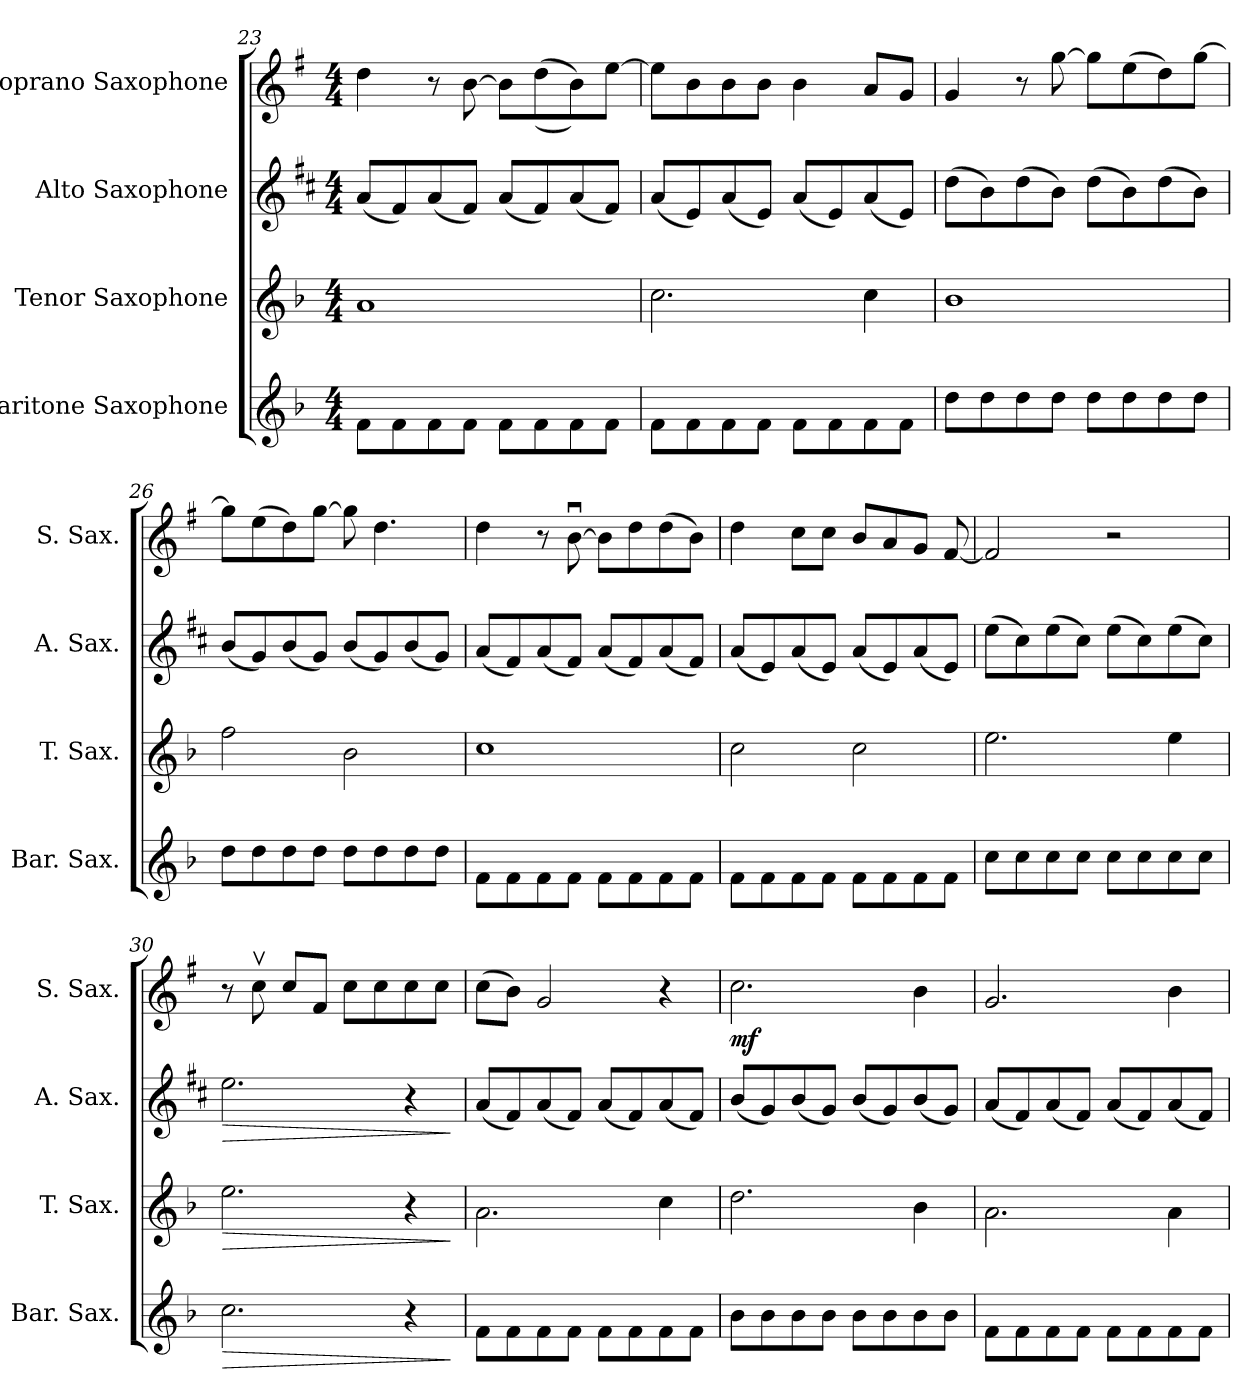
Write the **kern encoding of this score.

**kern	**dynam	**kern	**dynam	**kern	**dynam	**kern	**dynam
*part4	*part4	*part3	*part3	*part2	*part2	*part1	*part1
*staff4	*staff4	*staff3	*staff3	*staff2	*staff2	*staff1	*staff1
*I"Baritone Saxophone	*	*I"Tenor Saxophone	*	*I"Alto Saxophone	*	*I"Soprano Saxophone	*
*I'Bar. Sax.	*	*I'T. Sax.	*	*I'A. Sax.	*	*I'S. Sax.	*
*clefG2	*	*clefG2	*	*clefG2	*	*clefG2	*
*ITrd12c21	*	*ITrd8c14	*	*ITrd5c9	*	*ITrd1c2	*
*k[b-]	*	*k[b-]	*	*k[b-]	*	*k[b-]	*
*M4/4	*	*M4/4	*	*M4/4	*	*M4/4	*
=23	=23	=23	=23	=23	=23	=23	=23
8F\L	.	1A	.	(8c/L	.	4cc\	.
8F\	.	.	.	8A/)	.	.	.
8F\	.	.	.	(8c/	.	8r	.
8F\J	.	.	.	8A/J)	.	[8a\	.
8F\L	.	.	.	(8c/L	.	8a\L]	.
8F\	.	.	.	8A/)	.	((8cc\	.
8F\	.	.	.	(8c/	.	8a\))	.
8F\J	.	.	.	8A/J)	.	[8dd\J	.
=24	=24	=24	=24	=24	=24	=24	=24
8F\L	.	2.c\	.	(8c/L	.	8dd\L]	.
8F\	.	.	.	8G/)	.	8a\	.
8F\	.	.	.	(8c/	.	8a\	.
8F\J	.	.	.	8G/J)	.	8a\J	.
8F\L	.	.	.	(8c/L	.	4a\	.
8F\	.	.	.	8G/)	.	.	.
8F\	.	4c\	.	(8c/	.	8g/L	.
8F\J	.	.	.	8G/J)	.	8f/J	.
!!LO:PB:g=z
=25	=25	=25	=25	=25	=25	=25	=25
8d\L	.	1B-	.	(8f\L	.	4f/	.
8d\	.	.	.	8d\)	.	.	.
8d\	.	.	.	(8f\	.	8r	.
8d\J	.	.	.	8d\J)	.	[8ff\	.
8d\L	.	.	.	(8f\L	.	8ff\L]	.
8d\	.	.	.	8d\)	.	(8dd\	.
8d\	.	.	.	(8f\	.	8cc\)	.
8d\J	.	.	.	8d\J)	.	[8ff\J	.
=26	=26	=26	=26	=26	=26	=26	=26
8d\L	.	2f\	.	(8d/L	.	8ff\L]	.
8d\	.	.	.	8B-/)	.	(8dd\	.
8d\	.	.	.	(8d/	.	8cc\)	.
8d\J	.	.	.	8B-/J)	.	[8ff\J	.
8d\L	.	2B-\	.	(8d/L	.	8ff\]	.
8d\	.	.	.	8B-/)	.	4.cc\	.
8d\	.	.	.	(8d/	.	.	.
8d\J	.	.	.	8B-/J)	.	.	.
=27	=27	=27	=27	=27	=27	=27	=27
8F\L	.	1c	.	(8c/L	.	4cc\	.
8F\	.	.	.	8A/)	.	.	.
8F\	.	.	.	(8c/	.	8r	.
8F\J	.	.	.	8A/J)	.	[8au\	.
8F\L	.	.	.	(8c/L	.	8a\L]	.
8F\	.	.	.	8A/)	.	8cc\	.
8F\	.	.	.	(8c/	.	(8cc\	.
8F\J	.	.	.	8A/J)	.	8a\J)	.
=28	=28	=28	=28	=28	=28	=28	=28
8F\L	.	2c\	.	(8c/L	.	4cc\	.
8F\	.	.	.	8G/)	.	.	.
8F\	.	.	.	(8c/	.	8b-\L	.
8F\J	.	.	.	8G/J)	.	8b-\J	.
8F\L	.	2c\	.	(8c/L	.	8a/L	.
8F\	.	.	.	8G/)	.	8g/	.
8F\	.	.	.	(8c/	.	8f/J	.
8F\J	.	.	.	8G/J)	.	[8e/	.
!!LO:LB:g=z
=29	=29	=29	=29	=29	=29	=29	=29
8c\L	.	2.e\	.	(8g\L	.	2e/]	.
8c\	.	.	.	8e\)	.	.	.
8c\	.	.	.	(8g\	.	.	.
8c\J	.	.	.	8e\J)	.	.	.
8c\L	.	.	.	(8g\L	.	2r	.
8c\	.	.	.	8e\)	.	.	.
8c\	.	4e\	.	(8g\	.	.	.
8c\J	.	.	.	8e\J)	.	.	.
=30	=30	=30	=30	=30	=30	=30	=30
!	!LO:HP:b	!	!LO:HP:b	!	!LO:HP:b	!	!
2.c\	>	2.e\	>	2.g\	>	8r	.
.	.	.	.	.	.	8b-v\	.
.	.	.	.	.	.	8b-/L	.
.	.	.	.	.	.	8e/J	.
.	.	.	.	.	.	8b-\L	.
.	.	.	.	.	.	8b-\	.
4r	.	4r	.	4r	.	8b-\	.
.	.	.	.	.	.	8b-\J	.
.	]	.	]	.	]	.	.
=31	=31	=31	=31	=31	=31	=31	=31
8F\L	.	2.A\	.	(8c/L	.	(8b-\L	.
8F\	.	.	.	8A/)	.	8a\J)	.
8F\	.	.	.	(8c/	.	2f/	.
8F\J	.	.	.	8A/J)	.	.	.
8F\L	.	.	.	(8c/L	.	.	.
8F\	.	.	.	8A/)	.	.	.
8F\	.	4c\	.	(8c/	.	4r	.
8F\J	.	.	.	8A/J)	.	.	.
=32	=32	=32	=32	=32	=32	=32	=32
!	!	!	!	!	!	!	!LO:DY:b
8B-\L	.	2.d\	.	(8d/L	.	2.b-\	mf
8B-\	.	.	.	8B-/)	.	.	.
8B-\	.	.	.	(8d/	.	.	.
8B-\J	.	.	.	8B-/J)	.	.	.
8B-\L	.	.	.	(8d/L	.	.	.
8B-\	.	.	.	8B-/)	.	.	.
8B-\	.	4B-\	.	(8d/	.	4a\	.
8B-\J	.	.	.	8B-/J)	.	.	.
=33	=33	=33	=33	=33	=33	=33	=33
8F\L	.	2.A\	.	(8c/L	.	2.f/	.
8F\	.	.	.	8A/)	.	.	.
8F\	.	.	.	(8c/	.	.	.
8F\J	.	.	.	8A/J)	.	.	.
8F\L	.	.	.	(8c/L	.	.	.
8F\	.	.	.	8A/)	.	.	.
8F\	.	4A\	.	(8c/	.	4a\	.
8F\J	.	.	.	8A/J)	.	.	.
=	=	=	=	=	=	=	=
*-	*-	*-	*-	*-	*-	*-	*-
